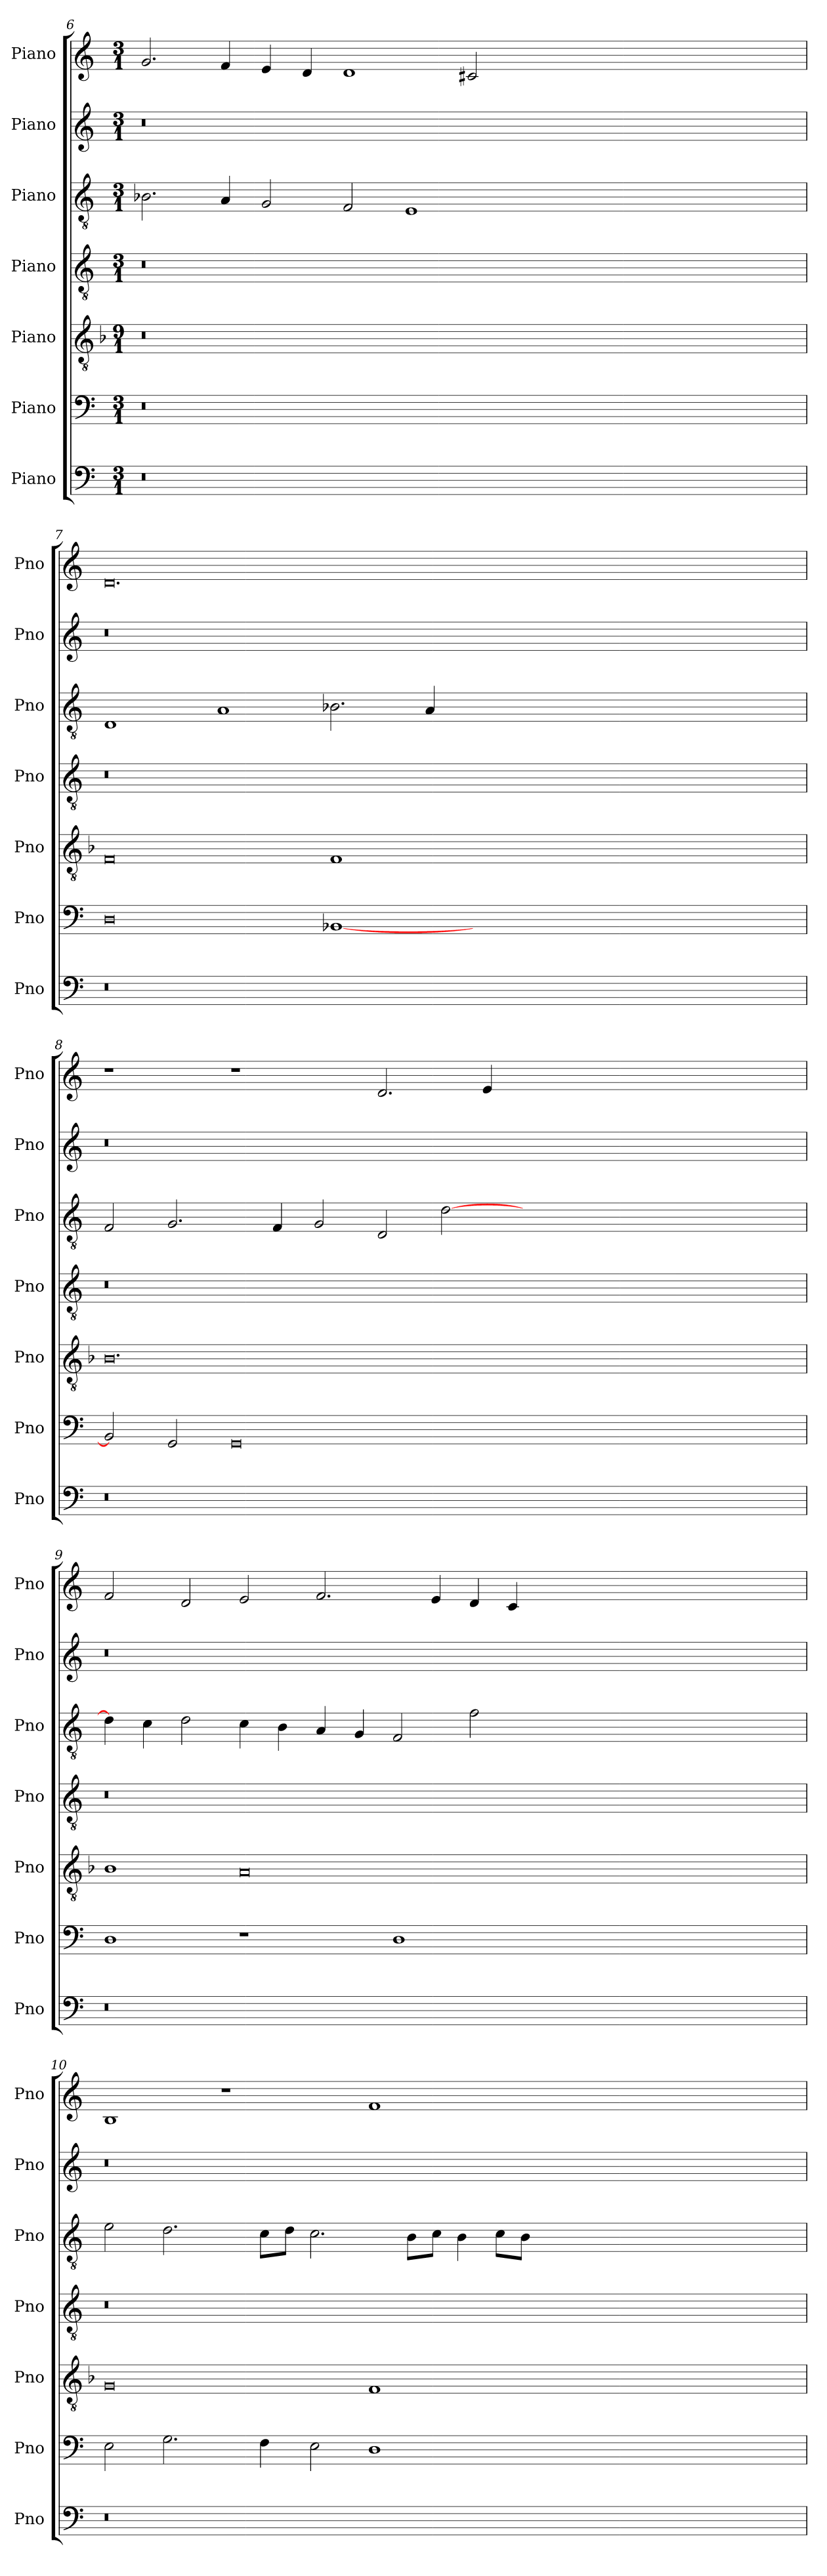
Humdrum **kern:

**kern	**kern	**kern	**kern	**kern	**kern	**kern
*part7	*part6	*part5	*part4	*part3	*part2	*part1
*staff7	*staff6	*staff5	*staff4	*staff3	*staff2	*staff1
*I"Piano	*I"Piano	*I"Piano	*I"Piano	*I"Piano	*I"Piano	*I"Piano
*I'Pno	*I'Pno	*I'Pno	*I'Pno	*I'Pno	*I'Pno	*I'Pno
!!LO:LB:g=z
*clefF4	*clefF4	*clefGv2	*clefGv2	*clefGv2	*clefG2	*clefG2
*k[]	*k[]	*k[b-]	*k[]	*k[]	*k[]	*k[]
*M3/1	*M3/1	*M9/1	*M3/1	*M3/1	*M3/1	*M3/1
=6	=6	=6	=6	=6	=6	=6
0.r	0.r	0.r	0.r	2.B-X\	0.r	2.g/
.	.	.	.	4A/	.	4f/
.	.	.	.	2G/	.	4e/
.	.	.	.	.	.	4d/
.	.	.	.	2F/	.	1d
.	.	.	.	1E	.	.
.	.	.	.	.	.	2c#X/
00.ryy	00.ryy	00.ryy	00.ryy	00.ryy	00.ryy	00.ryy
!!LO:PB:g=z
=7	=7	=7	=7	=7	=7	=7
0.r	0D	0F	0.r	1D	0.r	0.d
.	.	.	.	1A	.	.
.	[1BB-X	1F	.	2.B-X\	.	.
.	.	.	.	4A/	.	.
00.ryy	00.ryy	00.ryy	00.ryy	00.ryy	00.ryy	00.ryy
!!LO:LB:g=z
=8	=8	=8	=8	=8	=8	=8
0.r	2BB-/]	0.B-	0.r	2F/	0.r	1r
.	2GG/	.	.	2.G/	.	.
.	0GG	.	.	.	.	1r
.	.	.	.	4F/	.	.
.	.	.	.	2G/	.	.
.	.	.	.	2D/	.	2.d/
.	.	.	.	[2d\	.	.
.	.	.	.	.	.	4e/
00.ryy	00.ryy	00.ryy	00.ryy	00.ryy	00.ryy	00.ryy
!!LO:PB:g=z
=9	=9	=9	=9	=9	=9	=9
0.r	1D	1B-	0.r	4d\]	0.r	2f/
.	.	.	.	4c\	.	.
.	.	.	.	2d\	.	2d/
.	1r	0A	.	4c\	.	2e/
.	.	.	.	4B\	.	.
.	.	.	.	4A/	.	2.f/
.	.	.	.	4G/	.	.
.	1D	.	.	2F/	.	.
.	.	.	.	.	.	4e/
.	.	.	.	2f\	.	4d/
.	.	.	.	.	.	4c/
00.ryy	00.ryy	00.ryy	00.ryy	00.ryy	00.ryy	00.ryy
!!LO:LB:g=z
=10	=10	=10	=10	=10	=10	=10
0.r	2E\	0G	0.r	2e\	0.r	1B
.	2.G\	.	.	2.d\	.	.
.	.	.	.	.	.	1r
.	4F\	.	.	8c\L	.	.
.	.	.	.	8d\J	.	.
.	2E\	.	.	2.c\	.	.
.	1D	1F	.	.	.	1f
.	.	.	.	8B\L	.	.
.	.	.	.	8c\J	.	.
.	.	.	.	4B\	.	.
.	.	.	.	8c\L	.	.
.	.	.	.	8B\J	.	.
00.ryy	00.ryy	00.ryy	00.ryy	00.ryy	00.ryy	00.ryy
=	=	=	=	=	=	=
*-	*-	*-	*-	*-	*-	*-
